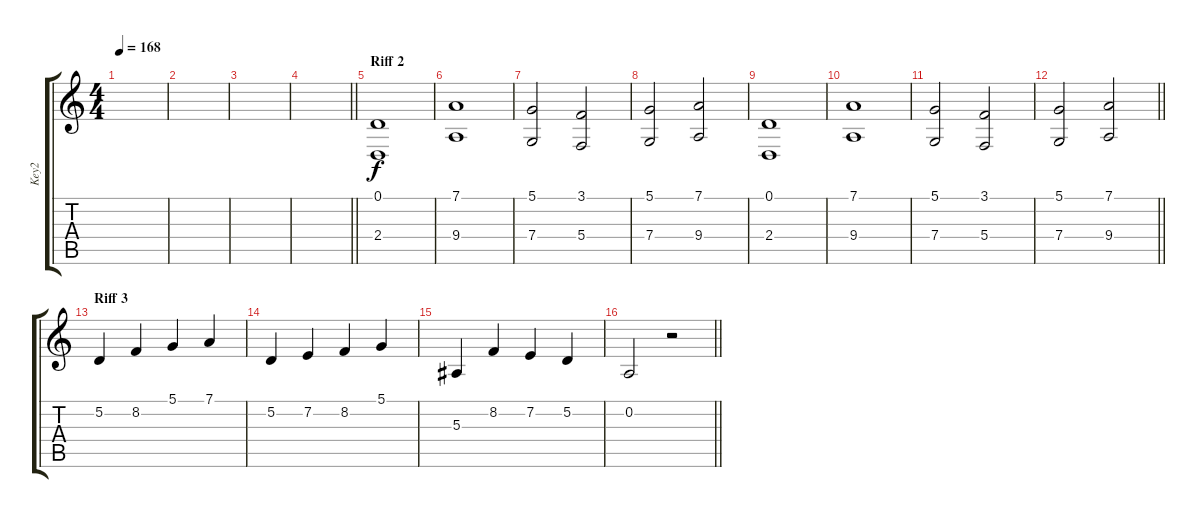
\track ("Key2" "Key2") {instrument choiraahs}
\staff {score tabs}
\tuning (D4 A3 F3 C3 G2 D2) {hide}
\ts (4 4)
\tempo 168
\clef g2
\ks c
|
|
|
\barLineRight lightlight
|
\section ("" "Riff 2")
(0.1 2.4).1 |
(7.1 9.4).1 |
(5.1 7.4).2 (3.1 5.4).2 |
(5.1 7.4).2 (7.1 9.4).2 |
(0.1 2.4).1 |
(7.1 9.4).1 |
(5.1 7.4).2 (3.1 5.4).2 |
\barLineRight lightlight
(5.1 7.4).2 (7.1 9.4).2 |
\section ("" "Riff 3")
5.2.4 8.2.4 5.1.4 7.1.4 |
5.2.4 7.2.4 8.2.4 5.1.4 |
5.3.4 8.2.4 7.2.4 5.2.4 |
\barLineRight lightlight
0.2.2 r.2
